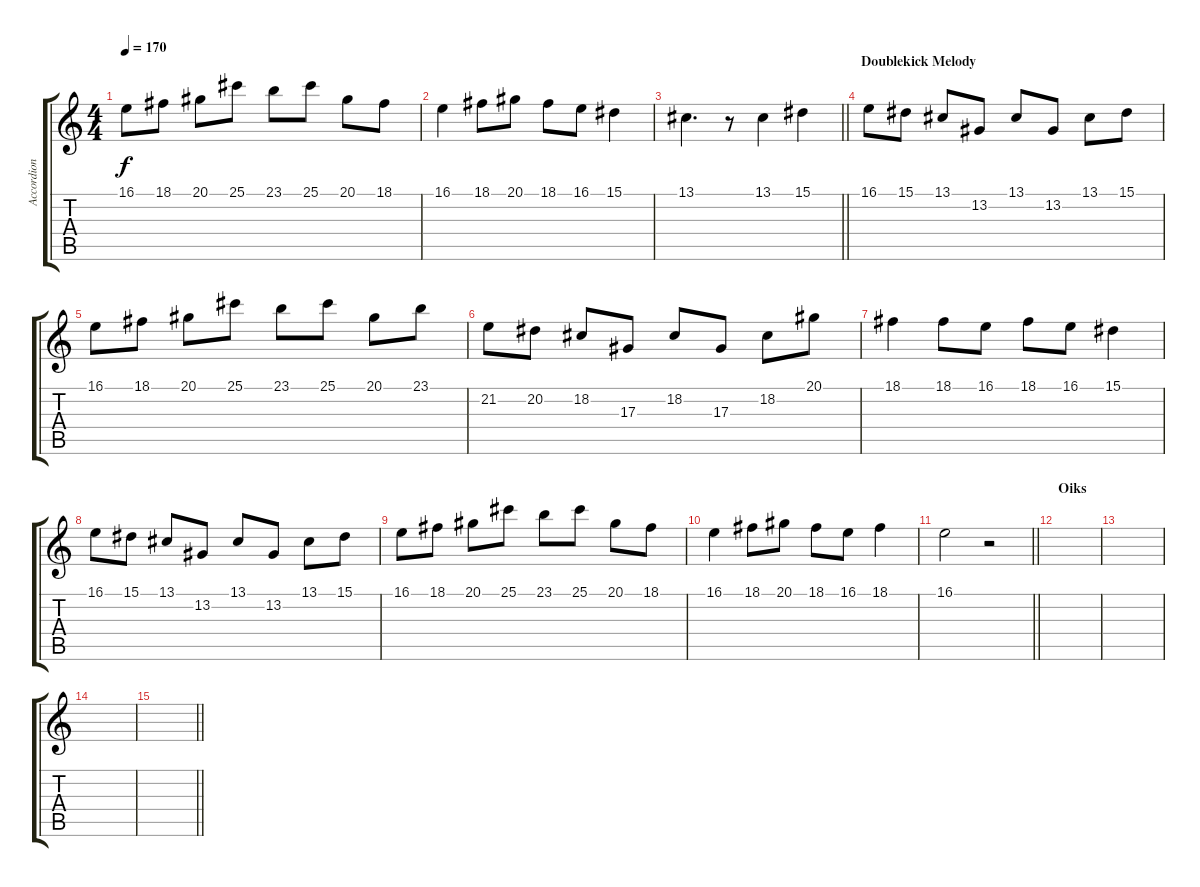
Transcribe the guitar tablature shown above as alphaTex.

\track ("Accordion" "Accordion") {instrument accordion}
\staff {score tabs}
\tuning (C4 G3 Eb3 Bb2 F2 C2) {hide}
\ts (4 4)
\tempo 170
\clef g2
\ks c
16.1.8{dy f} 18.1.8 20.1.8 25.1.8 23.1.8 25.1.8 20.1.8 18.1.8 |
16.1.4 18.1.8 20.1.8 18.1.8 16.1.8 15.1.4 |
\barLineRight lightlight
13.1.4{d} r.8 13.1.4 15.1.4 |
\section ("" "Doublekick Melody")
16.1.8 15.1.8 13.1.8 13.2.8 13.1.8 13.2.8 13.1.8 15.1.8 |
16.1.8 18.1.8 20.1.8 25.1.8 23.1.8 25.1.8 20.1.8 23.1.8 |
21.2.8 20.2.8 18.2.8 17.3.8 18.2.8 17.3.8 18.2.8 20.1.8 |
18.1.4 18.1.8 16.1.8 18.1.8 16.1.8 15.1.4 |
16.1.8 15.1.8 13.1.8 13.2.8 13.1.8 13.2.8 13.1.8 15.1.8 |
16.1.8 18.1.8 20.1.8 25.1.8 23.1.8 25.1.8 20.1.8 18.1.8 |
16.1.4 18.1.8 20.1.8 18.1.8 16.1.8 18.1.4 |
\barLineRight lightlight
16.1.2 r.2 |
\section ("" "Oiks")
|
|
|
\barLineRight lightlight
